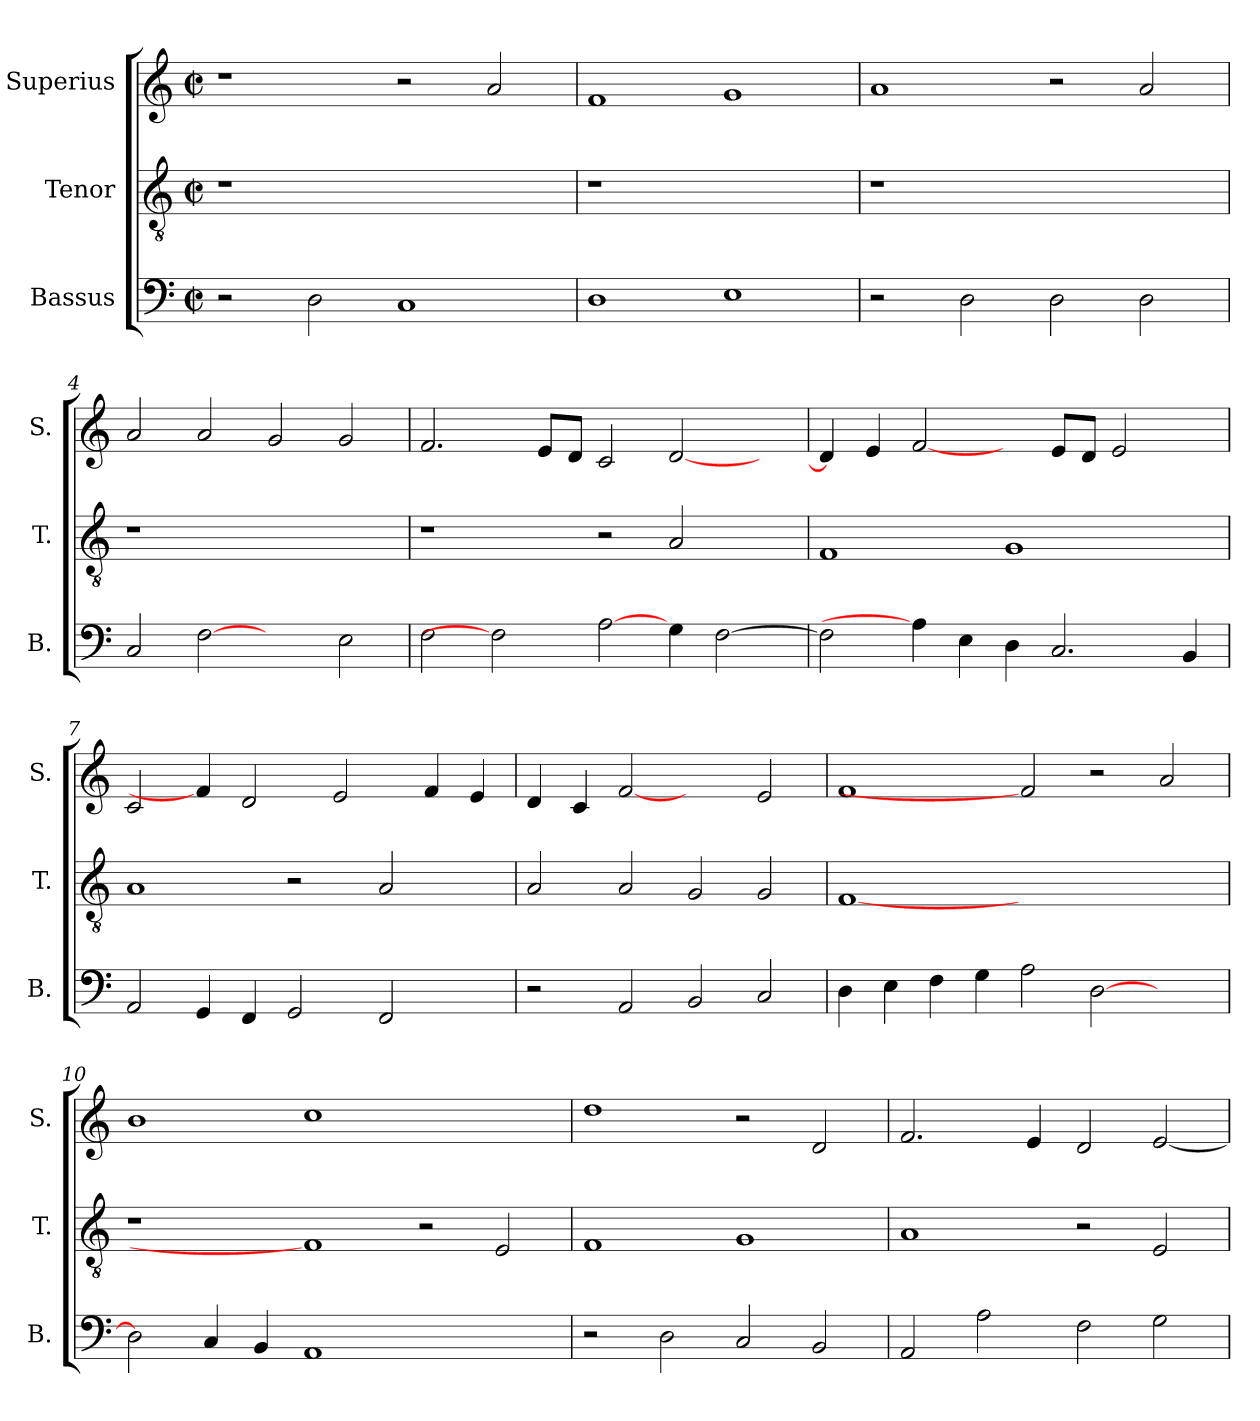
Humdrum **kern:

**kern	**kern	**kern
*part3	*part2	*part1
*staff3	*staff2	*staff1
*I"Bassus	*I"Tenor	*I"Superius
*I'B.	*I'T.	*I'S.
!!LO:PB:g=z
*clefF4	*clefGv2	*clefG2
*	*ITrd7c12	*
*k[]	*k[]	*k[]
*C:	*C:	*C:
*M2/2	*M2/2	*M2/2
*met(c|)	*met(c|)	*met(c|)
=1	=1	=1
!	!LO:N:vis=1	!
2r	1r	1r
2Di\	.	.
1Ci	1ryy	2r
.	.	2ai/
=2	=2	=2
!	!LO:N:vis=1	!
1Di	1r	1fi
1Ei	1ryy	1gi
=3	=3	=3
!	!LO:N:vis=1	!
2r	1r	1ai
2Di\	.	.
2Di\	1ryy	2r
2Di\	.	2ai/
=4	=4	=4
!	!LO:N:vis=1	!
2Ci/	1r	2ai/
[2Fi	.	2ai/
2ryy	1ryy	2gi/
2Ei\	.	2gi/
!!LO:LB:g=z
=5	=5	=5
2Fi\	1r	2.fi/
2Fi]	.	.
.	.	8ei/L
.	.	8di/J
[2Ai\	2r	2ci/
4Gi\	2AAi/	[<2di/
[>2Fi\	.	.
.	4ryy	4ryy
=6	=6	=6
2Fi\]	1FFi	4di/]
.	.	4ei/
4Ai\]	.	[2fi/
4Ei\	.	.
4Di\	1GGi	4ryy
2.Ci/	.	8ei/L
.	.	8di/J
.	.	2ei/
4BBi/	4ryy	4ryy
=7	=7	=7
2AAi/	1AAi	2ci/
4GGi/	.	4fi/]
4FFi/	.	2di/
2GGi/	2r	.
.	.	2ei/
2FFi/	2AAi/	.
.	.	4fi/
4ryy	4ryy	4ei/
=8	=8	=8
2r	2AAi/	4di/
.	.	4ci/
2AAi/	2AAi/	[2fi
2BBi/	2GGi/	2ryy
2Ci/	2GGi/	2ei/
!!LO:LB:g=z
=9	=9	=9
4Di\	[1FFi	1fi
4Ei\	.	.
4Fi\	.	.
4Gi\	.	.
2Ai\	1.ryy	2fi]
[>2Di\	.	2r
2ryy	.	2ai/
=10	=10	=10
2Di\]	1r	1bi
4Ci/	.	.
4BBi/	.	.
1AAi	1FFi]	1cci
1ryy	2r	1ryy
.	2EEi/	.
=11	=11	=11
2r	1FFi	1ddi
2Di\	.	.
2Ci/	1GGi	2r
2BBi/	.	2di/
=12	=12	=12
2AAi/	1AAi	2.fi/
2Ai\	.	.
.	.	4ei/
2Fi\	2r	2di/
2Gi\	2EEi/	[<2ei/
=	=	=
*-	*-	*-
